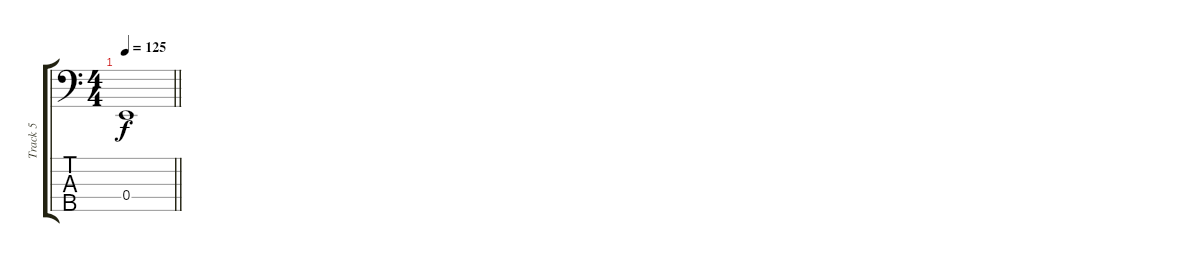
\track ("Track 5" "Track 5") {instrument electricbassfinger}
\staff {score tabs}
\tuning (G2 D2 A1 E1 B0) {hide}
\ts (4 4)
\tempo 125
\clef f4
\barLineRight lightlight
\ks c
0.4{t}.1{dy f}
